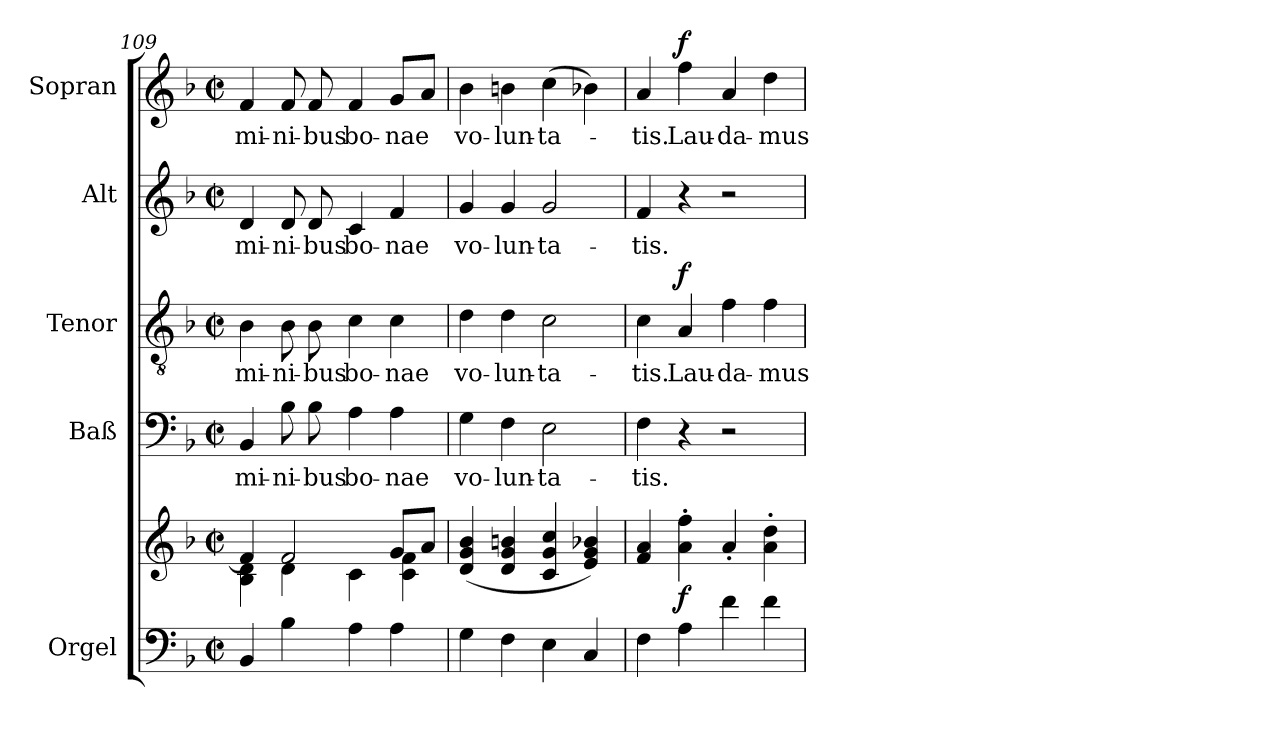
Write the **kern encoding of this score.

**kern	**kern	**dynam	**kern	**text	**kern	**text	**dynam	**kern	**text	**kern	**text	**dynam
*part5	*part5	*part5	*part4	*part4	*part3	*part3	*part3	*part2	*part2	*part1	*part1	*part1
*staff6	*staff5	*staff5/6	*staff4	*staff4	*staff3	*staff3	*staff3	*staff2	*staff2	*staff1	*staff1	*staff1
*I"Orgel	*	*	*I"Baß	*	*I"Tenor	*	*	*I"Alt	*	*I"Sopran	*	*
*I'Org.	*	*	*	*	*	*	*	*	*	*	*	*
*clefF4	*clefG2	*	*clefF4	*	*clefGv2	*	*	*clefG2	*	*clefG2	*	*
*k[b-]	*k[b-]	*	*k[b-]	*	*k[b-]	*	*	*k[b-]	*	*k[b-]	*	*
*F:	*F:	*	*F:	*	*F:	*	*	*F:	*	*F:	*	*
*M2/2	*M2/2	*	*M2/2	*	*M2/2	*	*	*M2/2	*	*M2/2	*	*
*met(c|)	*met(c|)	*	*met(c|)	*	*met(c|)	*	*	*met(c|)	*	*met(c|)	*	*
=109	=109	=109	=109	=109	=109	=109	=109	=109	=109	=109	=109	=109
*	*^	*	*	*	*	*	*	*	*	*	*	*
!	!	!	!	!	!LO:LY:b	!	!LO:LY:b	!	!	!LO:LY:b	!	!LO:LY:b	!
4BB-/	4f/]	4B-\ 4d\	.	4BB-/	-mi-	4B-\	-mi-	.	4d/	-mi-	4f/	-mi-	.
!	!	!	!	!	!LO:LY:b	!	!LO:LY:b	!	!	!LO:LY:b	!	!LO:LY:b	!
4B-\	2f/	4d\	.	8B-\	-ni-	8B-\	-ni-	.	8d/	-ni-	8f/	-ni-	.
!	!	!	!	!	!LO:LY:b	!	!LO:LY:b	!	!	!LO:LY:b	!	!LO:LY:b	!
.	.	.	.	8B-\	-bus	8B-\	-bus	.	8d/	-bus	8f/	-bus	.
!	!	!	!	!	!LO:LY:b	!	!LO:LY:b	!	!	!LO:LY:b	!	!LO:LY:b	!
4A\	.	4c\	.	4A\	bo-	4c\	bo-	.	4c/	bo-	4f/	bo-	.
!	!	!	!	!	!LO:LY:b	!	!LO:LY:b	!	!	!LO:LY:b	!	!LO:LY:b	!
4A\	8g/L	4c\ 4f\	.	4A\	-nae	4c\	-nae	.	4f/	-nae	8g/L	-nae	.
.	8a/J	.	.	.	.	.	.	.	.	.	8a/J	.	.
*	*v	*v	*	*	*	*	*	*	*	*	*	*	*
=110	=110	=110	=110	=110	=110	=110	=110	=110	=110	=110	=110	=110
!	!	!	!	!LO:LY:b	!	!LO:LY:b	!	!	!LO:LY:b	!	!LO:LY:b	!
4G\	(<4d/ 4g/ 4b-/	.	4G\	vo-	4d\	vo-	.	4g/	vo-	4b-\	vo-	.
!	!	!	!	!LO:LY:b	!	!LO:LY:b	!	!	!LO:LY:b	!	!LO:LY:b	!
4F\	4d/ 4g/ 4bn/	.	4F\	-lun-	4d\	-lun-	.	4g/	-lun-	4bn\	-lun-	.
!	!	!	!	!LO:LY:b	!	!LO:LY:b	!	!	!LO:LY:b	!	!LO:LY:b	!
4E\	4c/ 4g/ 4cc/	.	2E\	-ta-	2c\	-ta-	.	2g/	-ta-	(>4cc\	-ta-	.
4C/	4e/ 4g/ 4b-X/)	.	.	.	.	.	.	.	.	4b-X\)	.	.
=111	=111	=111	=111	=111	=111	=111	=111	=111	=111	=111	=111	=111
!	!	!	!	!LO:LY:b	!	!LO:LY:b	!	!	!LO:LY:b	!	!LO:LY:b	!
4F\	4f/ 4a/	.	4F\	-tis.	4c\	-tis.	.	4f/	-tis.	4a/	-tis.	.
!	!	!LO:DY:b	!	!	!	!LO:LY:b	!LO:DY:a	!	!	!	!LO:LY:b	!LO:DY:a
4A\	4a\'> 4ff\'>	f	4r	.	4A/	Lau-	f	4r	.	4ff\	Lau-	f
!	!	!	!	!	!	!LO:LY:b	!	!	!	!	!LO:LY:b	!
4f\	4a'</	.	2r	.	4f\	-da-	.	2r	.	4a/	-da-	.
!	!	!	!	!	!	!LO:LY:b	!	!	!	!	!LO:LY:b	!
4f\	4a\'> 4dd\'>	.	.	.	4f\	-mus	.	.	.	4dd\	-mus	.
=	=	=	=	=	=	=	=	=	=	=	=	=
*-	*-	*-	*-	*-	*-	*-	*-	*-	*-	*-	*-	*-
